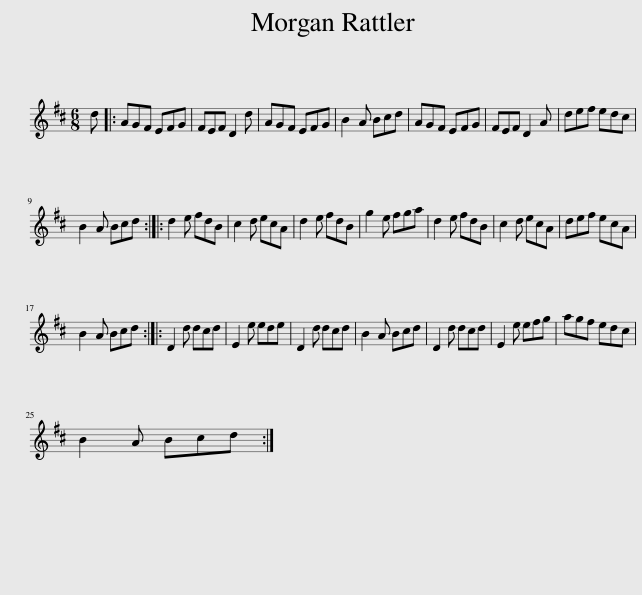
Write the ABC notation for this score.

X:1
L:1/8
M:6/8
I:linebreak $
K:D
V:1 treble
V:1
 d |: AGF EFG | FEF D2 d | AGF EFG | B2 A Bcd | %5
 AGF EFG | FEF D2 A | def edc |$ B2 A Bcd :: d2 e fdB | %10
 c2 d ecA | d2 e fdB | g2 e fga | d2 e fdB | c2 d ecA | %15
 def ecA |$ B2 A Bcd :: D2 d dcd | E2 e ede | D2 d dcd | %20
 B2 A Bcd | D2 d dcd | E2 e efg | agf edc |$ B2 A Bcd :| %25
